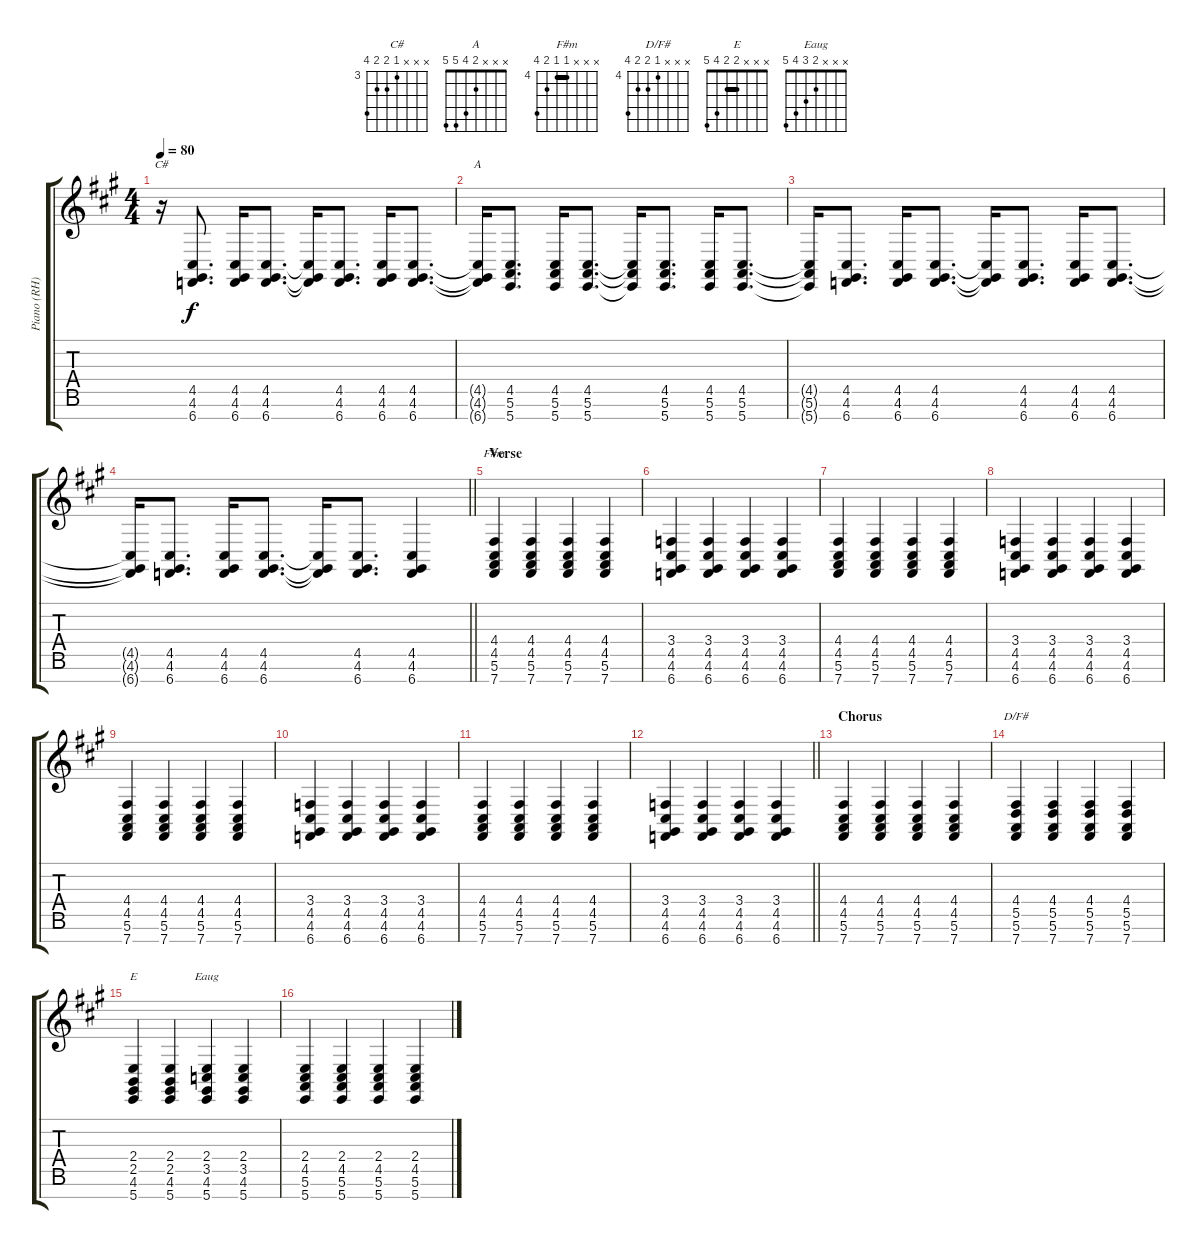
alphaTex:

\track ("Piano (RH)" "Piano (RH)") {instrument brightacousticpiano}
\staff {score tabs}
\tuning (E4 B3 G3 D3 A2 E2 B1) {hide}
\chord ("C#" x x x 3 4 4 6) {firstfret 3}
\chord ("A" x x x 2 4 5 5)
\chord ("F#m" x x x 4 4 5 7) {firstfret 4 barre 4}
\chord ("D/F#" x x x 4 5 5 7) {firstfret 4}
\chord ("E" x x x 2 2 4 5) {barre 2}
\chord ("Eaug" x x x 2 3 4 5)
\ts (4 4)
\tempo 80
\clef g2
\ks f#minor
r.16{ch "C#" dy f} (4.5 4.6 6.7).8{d} (4.5 4.6 6.7).16 (4.5 4.6 6.7).8{d} (4.5{t} 4.6{t} 6.7{t}).16 (4.5 4.6 6.7).8{d} (4.5 4.6 6.7).16 (4.5 4.6 6.7).8{d} |
(4.5{t} 4.6{t} 6.7{t}).16{ch "A"} (4.5 5.6 5.7).8{d} (4.5 5.6 5.7).16 (4.5 5.6 5.7).8{d} (4.5{t} 5.6{t} 5.7{t}).16 (4.5 5.6 5.7).8{d} (4.5 5.6 5.7).16 (4.5 5.6 5.7).8{d} |
(4.5{t} 5.6{t} 5.7{t}).16 (4.5 4.6 6.7).8{d} (4.5 4.6 6.7).16 (4.5 4.6 6.7).8{d} (4.5{t} 4.6{t} 6.7{t}).16 (4.5 4.6 6.7).8{d} (4.5 4.6 6.7).16 (4.5 4.6 6.7).8{d} |
\barLineRight lightlight
(4.5{t} 4.6{t} 6.7{t}).16 (4.5 4.6 6.7).8{d} (4.5 4.6 6.7).16 (4.5 4.6 6.7).8{d} (4.5{t} 4.6{t} 6.7{t}).16 (4.5 4.6 6.7).8{d} (4.5 4.6 6.7).4 |
\section ("" "Verse")
(4.4 4.5 5.6 7.7).4{ch "F#m"} (4.4 4.5 5.6 7.7).4 (4.4 4.5 5.6 7.7).4 (4.4 4.5 5.6 7.7).4 |
(3.4 4.5 4.6 6.7).4 (3.4 4.5 4.6 6.7).4 (3.4 4.5 4.6 6.7).4 (3.4 4.5 4.6 6.7).4 |
(4.4 4.5 5.6 7.7).4 (4.4 4.5 5.6 7.7).4 (4.4 4.5 5.6 7.7).4 (4.4 4.5 5.6 7.7).4 |
(3.4 4.5 4.6 6.7).4 (3.4 4.5 4.6 6.7).4 (3.4 4.5 4.6 6.7).4 (3.4 4.5 4.6 6.7).4 |
(4.4 4.5 5.6 7.7).4 (4.4 4.5 5.6 7.7).4 (4.4 4.5 5.6 7.7).4 (4.4 4.5 5.6 7.7).4 |
(3.4 4.5 4.6 6.7).4 (3.4 4.5 4.6 6.7).4 (3.4 4.5 4.6 6.7).4 (3.4 4.5 4.6 6.7).4 |
(4.4 4.5 5.6 7.7).4 (4.4 4.5 5.6 7.7).4 (4.4 4.5 5.6 7.7).4 (4.4 4.5 5.6 7.7).4 |
\barLineRight lightlight
(3.4 4.5 4.6 6.7).4 (3.4 4.5 4.6 6.7).4 (3.4 4.5 4.6 6.7).4 (3.4 4.5 4.6 6.7).4 |
\section ("" "Chorus")
(4.4 4.5 5.6 7.7).4 (4.4 4.5 5.6 7.7).4 (4.4 4.5 5.6 7.7).4 (4.4 4.5 5.6 7.7).4 |
(4.4 5.5 5.6 7.7).4{ch "D/F#"} (4.4 5.5 5.6 7.7).4 (4.4 5.5 5.6 7.7).4 (4.4 5.5 5.6 7.7).4 |
(2.4 2.5 4.6 5.7).4{ch "E"} (2.4 2.5 4.6 5.7).4 (2.4 3.5 4.6 5.7).4{ch "Eaug"} (2.4 3.5 4.6 5.7).4 |
(2.4 4.5 5.6 5.7).4 (2.4 4.5 5.6 5.7).4 (2.4 4.5 5.6 5.7).4 (2.4 4.5 5.6 5.7).4
